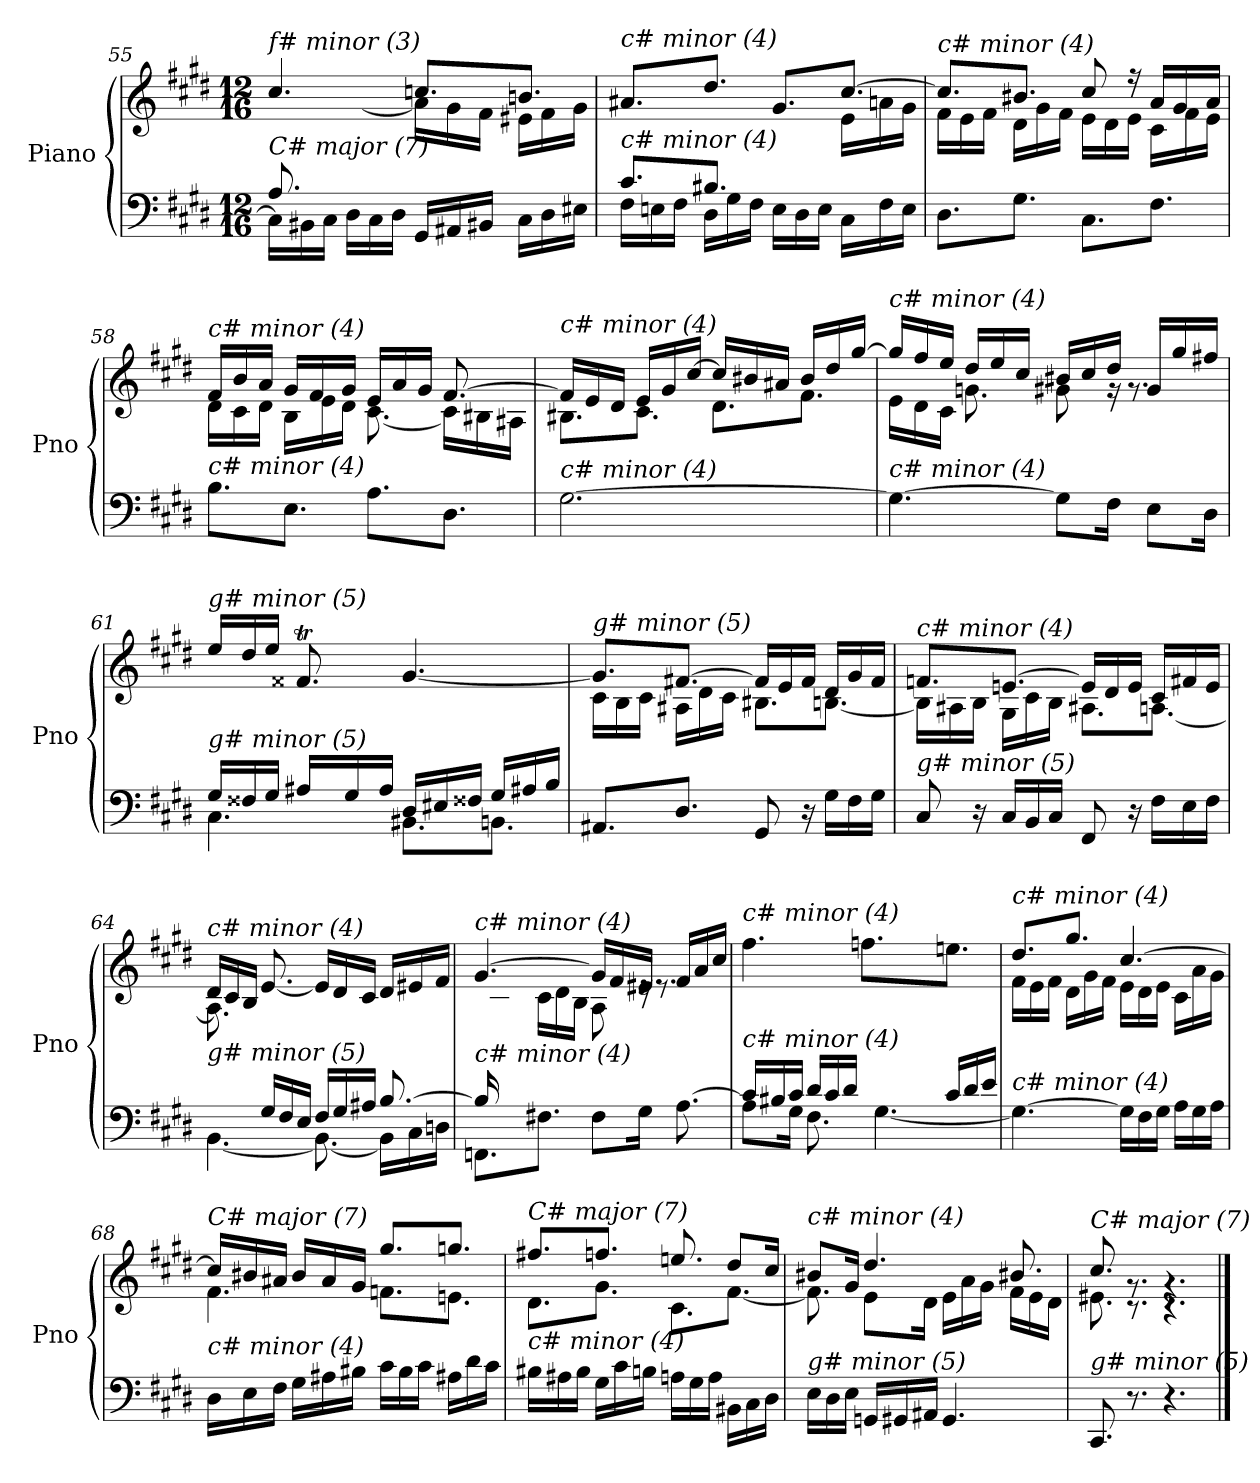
**kern	**kern
*part1	*part1
*staff2	*staff1
*I"Piano	*
*I'Pno	*
!!LO:LB:g=z
*clefF4	*clefG2
*k[f#c#g#d#]	*k[f#c#g#d#]
*M12/16	*M12/16
=55	=55
*^	*^
*	*^	*	*^
!	!	!	!LO:TX:i:t=f# minor (3)	!	!
!LO:TX:i:t=C# major (7)	!	!	!	!	!
8.A/L	8.ryy	16C#\LL]	4.cc#/	8.ryy	8.ryy
.	.	16BB#X\	.	.	.
.	.	16C#\JJ	.	.	.
2ryy	16D#\LL	2ryy	.	[8.a\J	2ryy
.	16C#\	.	.	.	.
.	16D#\JJ	.	.	.	.
.	16GG#/LL	.	8.ccni/L	16a\LL]	.
.	16AA#X/	.	.	16g#\	.
.	16BB#X/JJ	.	.	16f#\JJ	.
.	16C#\LL	.	8.bn/J	16e#X\LL	.
.	16D#\	.	.	16f#\	.
16ryy	16E#X\JJ	16ryy	.	16g#\JJ	16ryy
=56	=56	=56	=56	=56	=56
!	!	!	!LO:TX:i:t=c# minor (4)	!	!
!LO:TX:i:t=c# minor (4)	!	!	!	!	!
*	*v	*v	*	*	*
*	*	*	*v	*v
8.c#/L	16F#\LL	8.a#X/L	4.ryy
.	16En\	.	.
.	16F#\JJ	.	.
8.B#X/J	16D#\LL	8.dd#/J	.
.	16G#\	.	.
.	16F#\JJ	.	.
4.ryy	16E\LL	8.g#/L	16g#\LLyy
.	16D#\	.	16f#\
.	16E\JJ	.	16g#\JJ
.	16C#\LL	[8.cc#/J	16e\LL
.	16F#\	.	16an\
.	16E\JJ	.	16g#\JJ
=57	=57	=57	=57
!	!	!LO:TX:i:t=c# minor (4)	!
!LO:TX:i:t=c# minor (4)	!	!	!
*v	*v	*	*
8.D#\L	8.cc#/L]	16f#\LL
.	.	16e\
.	.	16f#\JJ
8.G#\J	8.b#X/J	16d#\LL
.	.	16g#\
.	.	16f#\JJ
8.C#\L	8cc#/	16e\LL
.	.	16d#\
.	16r	16e\JJ
8.F#\J	16a/LL	16c#\LL
.	16g#/	16f#\
.	16a/JJ	16e\JJ
!!LO:LB:g=z	!!
=58	=58	=58
!	!LO:TX:i:t=c# minor (4)	!
!LO:TX:i:t=c# minor (4)	!	!
8.B\L	16f#/LL	16d#\LL
.	16b/	16c#\
.	16a/JJ	16d#\JJ
8.E\J	16g#/LL	16B\LL
.	16f#/	16e\
.	16g#/JJ	16d#\JJ
8.A\L	16e/LL	[8.c#\
.	16a/	.
.	16g#/JJ	.
8.D#\J	[8.f#/	16c#\LL]
.	.	16B#X\
.	.	16A#X\JJ
=59	=59	=59
!	!LO:TX:i:t=c# minor (4)	!
!LO:TX:i:t=c# minor (4)	!	!
[2.G#\	16f#/LL]	8.B#X\L
.	16e/	.
.	16d#/JJ	.
.	16e/LL	8.c#\J
.	16g#/	.
.	[16cc#/JJ	.
.	16cc#/LL]	8.d#\L
.	16b#X/	.
.	16a#X/JJ	.
.	16b#/LL	8.f#\J
.	16dd#/	.
.	[16gg#/JJ	.
=60	=60	=60
!	!LO:TX:i:t=c# minor (4)	!
!LO:TX:i:t=c# minor (4)	!	!
4.G#\_	16gg#/LL]	16e\LL
.	16ff#/	16d#\
.	16ee/JJ	16c#\JJ
.	16dd#/LL	8.gni\
.	16ee/	.
.	16cc#/JJ	.
8G#\L]	16b#X/LL	8g#\
.	16cc#/	.
16F#\Jk	16dd#/JJ	16rg
8E\L	16g#/LL	8.rg
.	16gg#/	.
16D#\Jk	16ff#X/JJ	.
!!LO:LB:g=z	!!
=61	=61	=61
*^	*	*
*	*^	*	*
!	!	!	!LO:TX:i:t=g# minor (5)	!
!LO:TX:i:t=g# minor (5)	!	!	!	!
8.ryy	16G#/LL	4.C#\	16ee/LL	8.ryy
.	16F##X/	.	16dd#/	.
.	16G#/JJ	.	16ee/JJ	.
8.ryy	16A#X/LL	.	8.f##Xt/	32g#!yy
.	.	.	.	32f##!yy
.	16G#/	.	.	32g#!yy
.	.	.	.	16.f##!yy
.	16A#/JJ	.	.	.
4.ryy	16D#/LL	8.BB#X\L	[4.g#/	4.ryy
.	16E#X/	.	.	.
.	16F##X/JJ	.	.	.
.	16G#/LL	8.BBn\J	.	.
.	16A#X/	.	.	.
.	16B/JJ	.	.	.
*	*v	*v	*	*
=62	=62	=62	=62
!	!	!LO:TX:i:t=g# minor (5)	!
!LO:TX:i:t=g# minor (5)	!	!	!
*v	*v	*	*
8.AA#X/L	8.g#/L]	16c#\LL
.	.	16B\
.	.	16c#\JJ
8.D#/J	[8.f#X/J	16A#X\LL
.	.	16d#\
.	.	16c#\JJ
8GG#/	16f#/LL]	8.B#X\L
.	16e/	.
16r	16f#/JJ	.
16G#\LL	16d#/LL	[8.Bn\J
16F#\	16g#/	.
16G#\JJ	16f#/JJ	.
!!LO:LB:g=z	!!
=63	=63	=63
!	!LO:TX:i:t=c# minor (4)	!
!LO:TX:i:t=g# minor (5)	!	!
8C#/	8.fni/L	16B\LL]
.	.	16A#X\
16r	.	16B\JJ
16C#/LL	[8.en/J	16G#\LL
16BB/	.	16c#\
16C#/JJ	.	16B\JJ
8FF#/	16e/LL]	8.A#X\L
.	16d#/	.
16r	16e/JJ	.
16F#\LL	16c#/LL	[8.An\J
16E\	16f#/	.
16F#\JJ	16e/JJ	.
=64	=64	=64
*^	*	*
!	!	!LO:TX:i:t=c# minor (4)	!
!LO:TX:i:t=g# minor (5)	!	!	!
8.ryy	[4.BB\	16d#/LL	8.A\]
.	.	16c#/	.
.	.	16B/JJ	.
16G#/LL	.	[8.e/	2ryy
16F#/	.	.	.
16E/JJ	.	.	.
16F#/LL	8.BB\_	16e/LL]	.
16G#/	.	16d#/	.
16A#X/JJ	.	16c#/JJ	.
[8.B/	16BB\LL]	16d#/LL	.
.	16C#\	16e#Xj/	.
.	16Dn\JJ	16f#/JJ	16ryy
=65	=65	=65	=65
!	!	!LO:TX:i:t=c# minor (4)	!
!LO:TX:i:t=c# minor (4)	!	!	!
16B/LL]	8.FFni\L	[4.g#/	16ryy
2ryy	.	.	16c#\
.	.	.	16dn\JJ
.	8.F#Xi\J	.	16c#\LL
.	.	.	16d\
.	.	.	16B\JJ
.	8F#\L	16g#/LL]	8A\
.	.	16f#/	.
.	16G#\Jk	16e#Xj/JJ	16re
8.ryy	[8.A\	16f#/LL	8.re
.	.	16a/	.
.	.	16cc#/JJ	.
*	*	*v	*v
!!LO:PB:g=z
=66	=66	=66
!	!	!LO:TX:i:t=c# minor (4)
!LO:TX:i:t=c# minor (4)	!	!
8A\L]	16c#/LL	4.ff#\
.	16B#X/	.
16G#\Jk	16c#/JJ	.
16d#/LL	8.F#\	.
16c#/	.	.
16d#/JJ	.	.
16G#/LLyy	[4.G#\	8.ffni\L
16A#X/	.	.
16B#/JJ	.	.
16c#/LL	.	8.een\J
16d#/	.	.
16e/JJ	.	.
*v	*v	*
=67	=67
*	*^
!	!LO:TX:i:t=c# minor (4)	!
!LO:TX:i:t=c# minor (4)	!	!
4.G#\_	8.dd#/L	16f#\LL
.	.	16e\
.	.	16f#\JJ
.	8.gg#/J	16d#\LL
.	.	16g#\
.	.	16f#\JJ
16G#\LL]	[4.cc#/	16e\LL
16F#\	.	16d#\
16G#\JJ	.	16e\JJ
16A\LL	.	16c#\LL
16G#\	.	16a\
16A\JJ	.	16g#\JJ
=68	=68	=68
!	!LO:TX:i:t=C# major (7)	!
!LO:TX:i:t=c# minor (4)	!	!
16D#\LL	16cc#/LL]	4.f#\
16E\	16b#X/	.
16F#\JJ	16a#X/JJ	.
16G#\LL	16b#/LL	.
16A#X\	16a#/	.
16B#X\JJ	16g#/JJ	.
16c#\LL	8.gg#/L	8.fni\L
16B#\	.	.
16c#\JJ	.	.
16A#X\LL	8.ggni/J	8.en\J
16d#\	.	.
16c#\JJ	.	.
!!LO:LB:g=z	!!
=69	=69	=69
!	!LO:TX:i:t=C# major (7)	!
!LO:TX:i:t=c# minor (4)	!	!
16B#X\LL	8.ff#X/L	8.d#\L
16A#X\	.	.
16B#\JJ	.	.
16G#\LL	8.ffni/J	8.g#\J
16c#\	.	.
16Bn\JJ	.	.
16An\LL	8.een/	8.c#\L
16G#\	.	.
16A\JJ	.	.
16BB#X\LL	8dd#/L	[8.f#\J
16C#\	.	.
16D#\JJ	16cc#/Jk	.
=70	=70	=70
!	!LO:TX:i:t=c# minor (4)	!
!LO:TX:i:t=g# minor (5)	!	!
16E\LL	8b#X/L	8.f#\]
16D#\	.	.
16E\JJ	16g#/Jk	.
16GGni/LL	4.dd#/	8e\L
16GG#/	.	.
16AA#X/JJ	.	16d#\Jk
4.GG#/	.	16e\LL
.	.	16a\
.	.	16g#\JJ
.	8.b#X/	16f#\LL
.	.	16e\
.	.	16d#\JJ
=71	=71	=71
!	!LO:TX:i:t=C# major (7)	!
!LO:TX:i:t=g# minor (5)	!	!
8.CC#/	8.cc#/	8.e#X\
8.r	8.rg	8.r
4.r	4.rg	4.r
*	*v	*v
==	==
*-	*-
